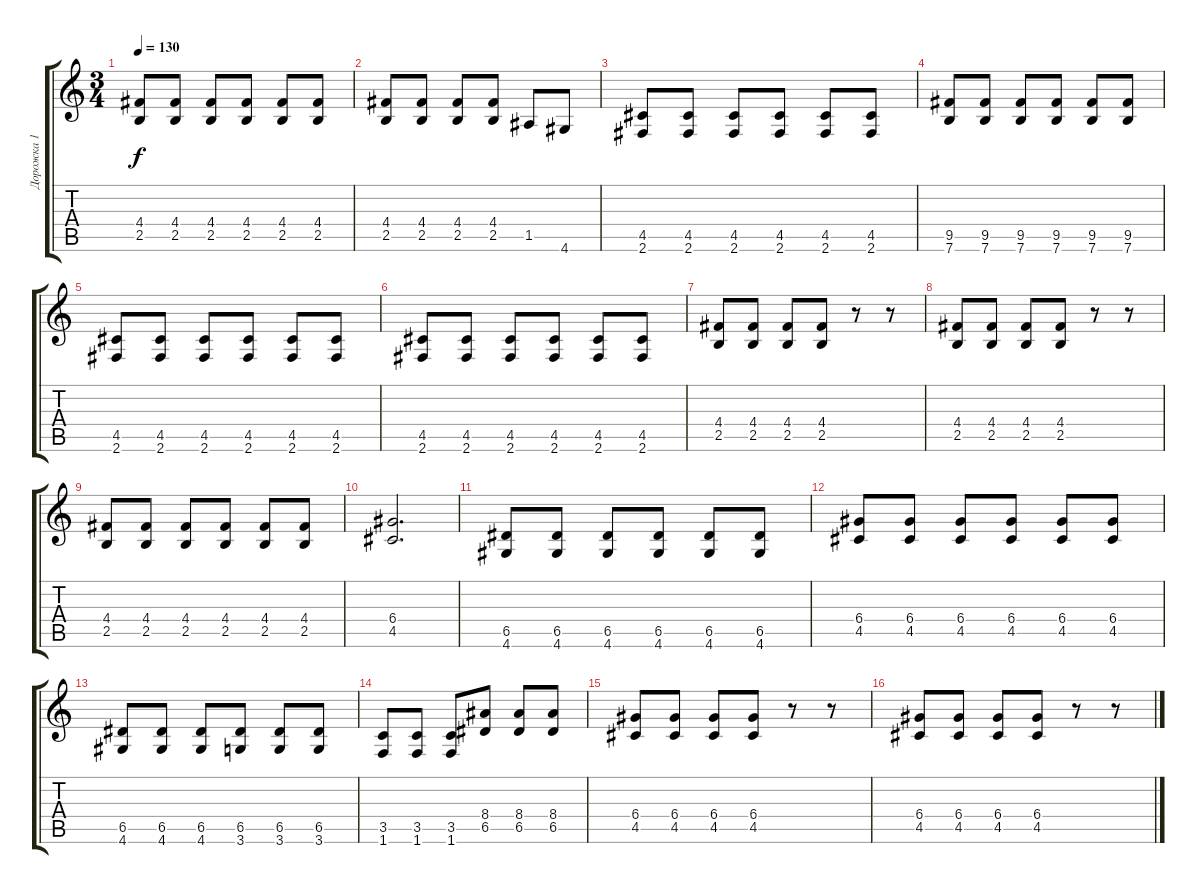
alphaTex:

\track ("Дорожка 1" "Дорожка 1") {instrument overdrivenguitar}
\staff {score tabs}
\tuning (E4 B3 G3 D3 A2 E2) {hide}
\ts (3 4)
\tempo 130
\clef g2
\ks c
(4.4 2.5).8{dy f} (4.4 2.5).8 (4.4 2.5).8 (4.4 2.5).8 (4.4 2.5).8 (4.4 2.5).8 |
(4.4 2.5).8 (4.4 2.5).8 (4.4 2.5).8 (4.4 2.5).8 1.5.8 4.6.8 |
(4.5 2.6).8 (4.5 2.6).8 (4.5 2.6).8 (4.5 2.6).8 (4.5 2.6).8 (4.5 2.6).8 |
(9.5 7.6).8 (9.5 7.6).8 (9.5 7.6).8 (9.5 7.6).8 (9.5 7.6).8 (9.5 7.6).8 |
(4.5 2.6).8 (4.5 2.6).8 (4.5 2.6).8 (4.5 2.6).8 (4.5 2.6).8 (4.5 2.6).8 |
(4.5 2.6).8 (4.5 2.6).8 (4.5 2.6).8 (4.5 2.6).8 (4.5 2.6).8 (4.5 2.6).8 |
(4.4 2.5).8 (4.4 2.5).8 (4.4 2.5).8 (4.4 2.5).8 r.8 r.8 |
(4.4 2.5).8 (4.4 2.5).8 (4.4 2.5).8 (4.4 2.5).8 r.8 r.8 |
(4.4 2.5).8 (4.4 2.5).8 (4.4 2.5).8 (4.4 2.5).8 (4.4 2.5).8 (4.4 2.5).8 |
(6.4 4.5).2{d} |
(6.5 4.6).8 (6.5 4.6).8 (6.5 4.6).8 (6.5 4.6).8 (6.5 4.6).8 (6.5 4.6).8 |
(6.4 4.5).8 (6.4 4.5).8 (6.4 4.5).8 (6.4 4.5).8 (6.4 4.5).8 (6.4 4.5).8 |
(6.5 4.6).8 (6.5 4.6).8 (6.5 4.6).8 (6.5 3.6).8 (6.5 3.6).8 (6.5 3.6).8 |
(3.5 1.6).8 (3.5 1.6).8 (3.5 1.6).8 (8.4 6.5).8 (8.4 6.5).8 (8.4 6.5).8 |
(6.4 4.5).8 (6.4 4.5).8 (6.4 4.5).8 (6.4 4.5).8 r.8 r.8 |
(6.4 4.5).8 (6.4 4.5).8 (6.4 4.5).8 (6.4 4.5).8 r.8 r.8
